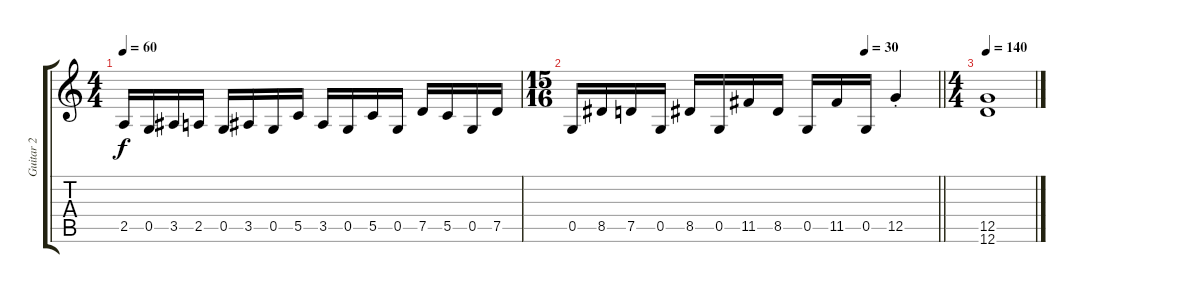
\track ("Guitar 2" "Guitar 2") {instrument overdrivenguitar}
\staff {score tabs}
\tuning (D4 A3 F3 C3 G2 D2) {hide}
\ts (4 4)
\tempo 60
\clef g2
\ks c
2.5.16{dy f} 0.5.16 3.5.16 2.5.16 0.5.16 3.5.16 0.5.16 5.5.16 3.5.16 0.5.16 5.5.16 0.5.16 7.5.16 5.5.16 0.5.16 7.5.16 |
\ts (15 16)
\tempo (30 0.8)
\barLineRight lightlight
0.5.16 8.5.16 7.5.16 0.5.16 8.5.16 0.5.16 11.5.16 8.5.16 0.5.16 11.5.16 0.5.16 12.5{st}.4 |
\ts (4 4)
\tempo 140
(12.5 12.6).1
